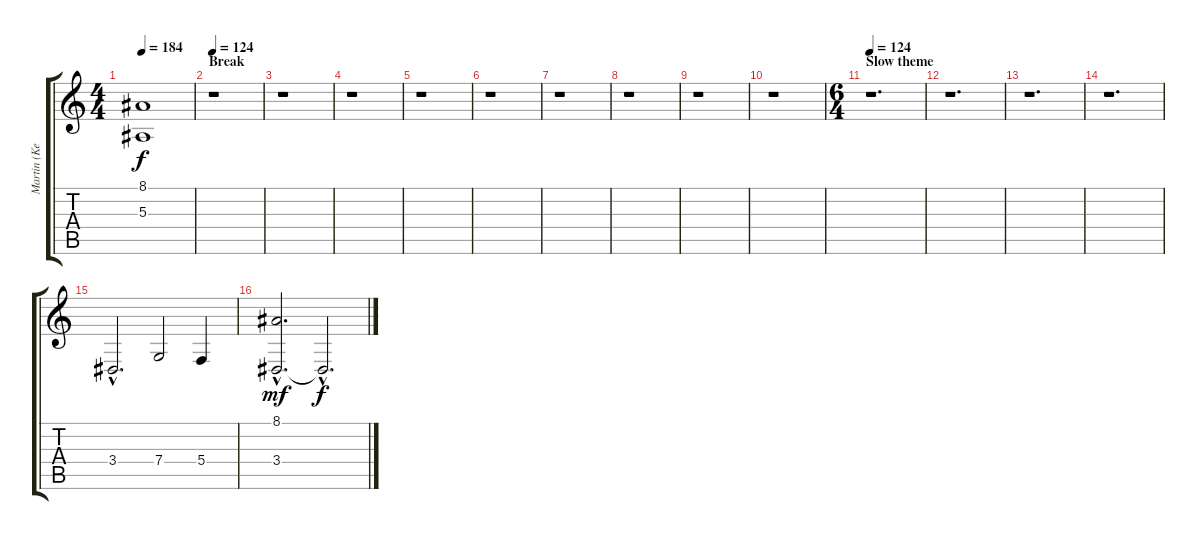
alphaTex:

\track ("Martin (KeybMid)" "Martin (Ke") {instrument stringensemble1}
\staff {score tabs}
\tuning (D4 A3 F3 C3 G2 D2) {hide}
\ts (4 4)
\tempo 184
\clef g2
\ks c
(8.1{t} 5.3{t}).1{dy f} |
\section ("" "Break")
\tempo 124
r.1 |
r.1 |
r.1 |
r.1 |
r.1 |
r.1 |
r.1 |
r.1 |
r.1 |
\ts (6 4)
\section ("" "Slow theme")
\tempo 124
r.1{d} |
r.1{d} |
r.1{d} |
r.1{d} |
3.4{hac}.2{d} 7.4.2 5.4.4 |
(8.1{hac} 3.4{hac}).2{d dy mf} 3.4{hac t}.2{d dy f}
